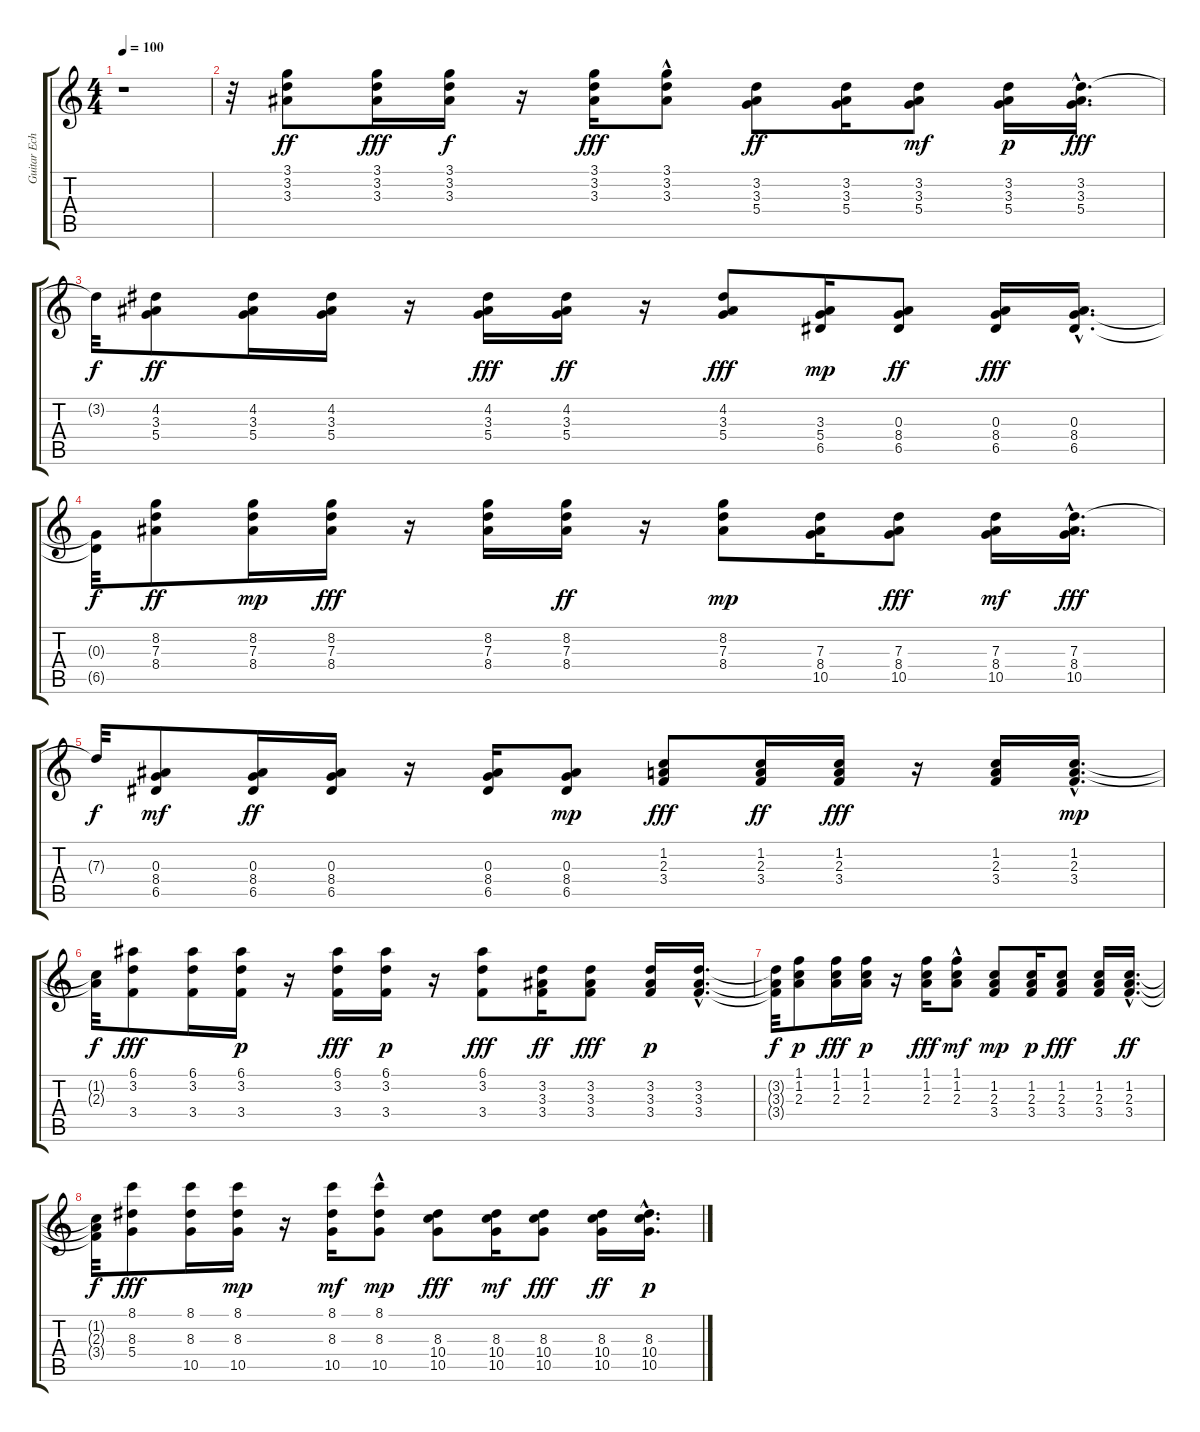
\track ("Guitar Echo" "Guitar Ech") {instrument electricguitarmuted}
\staff {score tabs}
\tuning (E4 B3 G3 D3 A2 E2) {hide}
\ts (4 4)
\tempo 100
\clef g2
\ks c
r.1{dy ff instrument electricguitarmuted} |
r.32 (3.1 3.2 3.3).8 (3.1 3.2 3.3).16{dy fff} (3.1 3.2 3.3).16{dy f} r.16 (3.1 3.2 3.3).16{dy fff} (3.1{hac} 3.2 3.3).8 (3.2 3.3 5.4).8{dy ff} (3.2 3.3 5.4).16 (3.2 3.3 5.4).8{dy mf} (3.2 3.3 5.4).16{dy p} (3.2{hac} 3.3 5.4).16{d dy fff} |
3.2{t}.32{dy f} (4.2 3.3 5.4).8{dy ff} (4.2 3.3 5.4).16 (4.2 3.3 5.4).16 r.16 (4.2 3.3 5.4).16{dy fff} (4.2 3.3 5.4).16{dy ff} r.16 (4.2 3.3 5.4).8{dy fff} (3.3 5.4 6.5).16{dy mp} (0.3 8.4 6.5).8{dy ff} (0.3 8.4 6.5).16{dy fff} (0.3{hac} 8.4 6.5{hac}).16{d} |
(0.3{t} 6.5{t}).32{dy f} (8.2 7.3 8.4).8{dy ff} (8.2 7.3 8.4).16{dy mp} (8.2 7.3 8.4).16{dy fff} r.16 (8.2 7.3 8.4).16 (8.2 7.3 8.4).16{dy ff} r.16 (8.2 7.3 8.4).8{dy mp} (7.3 8.4 10.5).16 (7.3 8.4 10.5).8{dy fff} (7.3 8.4 10.5).16{dy mf} (7.3{hac} 8.4 10.5).16{d dy fff} |
7.3{t}.32{dy f} (0.3 8.4 6.5).8{dy mf} (0.3 8.4 6.5).16{dy ff} (0.3 8.4 6.5).16 r.16 (0.3 8.4 6.5).16 (0.3 8.4 6.5).8{dy mp} (1.2 2.3 3.4).8{dy fff} (1.2 2.3 3.4).16{dy ff} (1.2 2.3 3.4).16{dy fff} r.16 (1.2 2.3 3.4).16 (1.2{hac} 2.3{hac} 3.4).16{d dy mp} |
(1.2{t} 2.3{t}).32{dy f} (6.1 3.2 3.4).8{dy fff} (6.1 3.2 3.4).16 (6.1 3.2 3.4).16{dy p} r.16 (6.1 3.2 3.4).16{dy fff} (6.1 3.2 3.4).16{dy p} r.16 (6.1 3.2 3.4).8{dy fff} (3.2 3.3 3.4).16{dy ff} (3.2 3.3 3.4).8{dy fff} (3.2 3.3 3.4).16{dy p} (3.2{hac} 3.3{hac} 3.4{hac}).16{d} |
(3.2{t} 3.3{t} 3.4{t}).32{dy f} (1.1 1.2 2.3).8{dy p} (1.1 1.2 2.3).16{dy fff} (1.1 1.2 2.3).16{dy p} r.16 (1.1 1.2 2.3).16{dy fff} (1.1{hac} 1.2 2.3).8{dy mf} (1.2 2.3 3.4).8{dy mp} (1.2 2.3 3.4).16{dy p} (1.2 2.3 3.4).8{dy fff} (1.2 2.3 3.4).16 (1.2{hac} 2.3{hac} 3.4{hac}).16{d dy ff} |
(1.2{t} 2.3{t} 3.4{t}).32{dy f} (8.1 8.3 5.4).8{dy fff} (8.1 8.3 10.5).16 (8.1 8.3 10.5).16{dy mp} r.16 (8.1 8.3 10.5).16{dy mf} (8.1{hac} 8.3 10.5).8{dy mp} (8.3 10.4 10.5).8{dy fff} (8.3 10.4 10.5).16{dy mf} (8.3 10.4 10.5).8{dy fff} (8.3 10.4 10.5).16{dy ff} (8.3{hac} 10.4{hac} 10.5{hac}).16{d dy p}
